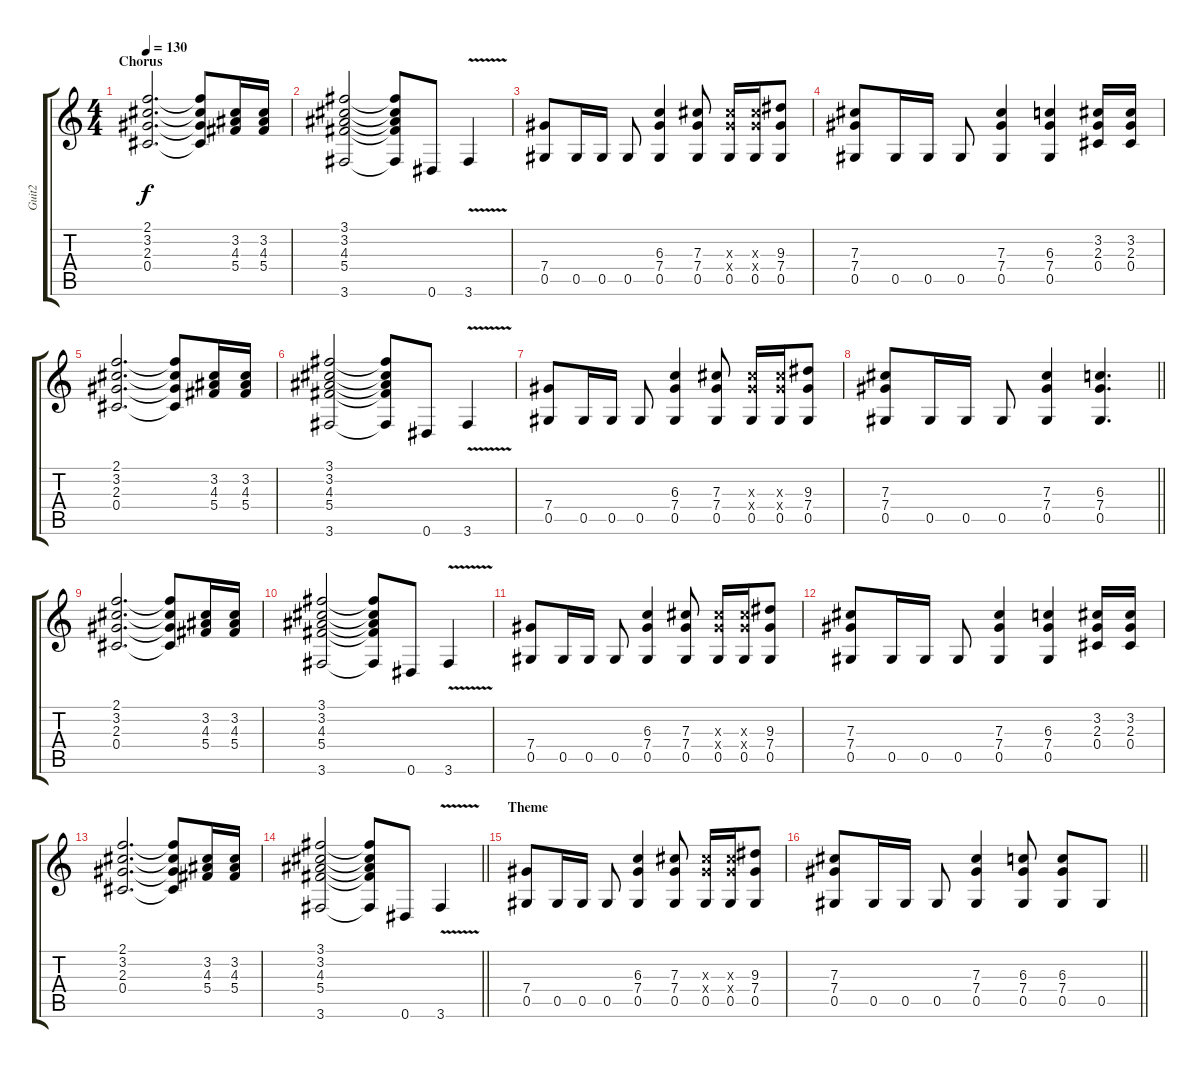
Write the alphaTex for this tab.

\track ("Guit2" "Guit2") {instrument overdrivenguitar}
\staff {score tabs}
\tuning (Eb4 Bb3 Gb3 Db3 Ab2 Eb2) {hide}
\ts (4 4)
\section ("" "Chorus")
\tempo 130
\clef g2
\ks c
(2.1 3.2 2.3 0.4).2{d dy f} (2.1{t} 3.2{t} 2.3{t} 0.4{t}).8 (3.2 4.3 5.4).16 (3.2 4.3 5.4).16 |
(3.1 3.2 4.3 5.4 3.6).2 (3.1{t} 3.2{t} 4.3{t} 5.4{t} 3.6{t}).8 0.6.8 3.6{v}.4 |
(7.4 0.5).8 0.5.16 0.5.16 0.5.8 (6.3 7.4 0.5).4 (7.3 7.4 0.5).8 (7.3{x} 7.4{x} 0.5).16 (7.3{x} 7.4{x} 0.5).16 (9.3 7.4 0.5).8 |
(7.3 7.4 0.5).8 0.5.16 0.5.16 0.5.8 (7.3 7.4 0.5).4 (6.3 7.4 0.5).4 (3.2 2.3 0.4).16 (3.2 2.3 0.4).16 |
(2.1 3.2 2.3 0.4).2{d} (2.1{t} 3.2{t} 2.3{t} 0.4{t}).8 (3.2 4.3 5.4).16 (3.2 4.3 5.4).16 |
(3.1 3.2 4.3 5.4 3.6).2 (3.1{t} 3.2{t} 4.3{t} 5.4{t} 3.6{t}).8 0.6.8 3.6{v}.4 |
(7.4 0.5).8 0.5.16 0.5.16 0.5.8 (6.3 7.4 0.5).4 (7.3 7.4 0.5).8 (7.3{x} 7.4{x} 0.5).16 (7.3{x} 7.4{x} 0.5).16 (9.3 7.4 0.5).8 |
\barLineRight lightlight
(7.3 7.4 0.5).8 0.5.16 0.5.16 0.5.8 (7.3 7.4 0.5).4 (6.3 7.4 0.5).4{d} |
(2.1 3.2 2.3 0.4).2{d} (2.1{t} 3.2{t} 2.3{t} 0.4{t}).8 (3.2 4.3 5.4).16 (3.2 4.3 5.4).16 |
(3.1 3.2 4.3 5.4 3.6).2 (3.1{t} 3.2{t} 4.3{t} 5.4{t} 3.6{t}).8 0.6.8 3.6{v}.4 |
(7.4 0.5).8 0.5.16 0.5.16 0.5.8 (6.3 7.4 0.5).4 (7.3 7.4 0.5).8 (7.3{x} 7.4{x} 0.5).16 (7.3{x} 7.4{x} 0.5).16 (9.3 7.4 0.5).8 |
(7.3 7.4 0.5).8 0.5.16 0.5.16 0.5.8 (7.3 7.4 0.5).4 (6.3 7.4 0.5).4 (3.2 2.3 0.4).16 (3.2 2.3 0.4).16 |
(2.1 3.2 2.3 0.4).2{d} (2.1{t} 3.2{t} 2.3{t} 0.4{t}).8 (3.2 4.3 5.4).16 (3.2 4.3 5.4).16 |
\barLineRight lightlight
(3.1 3.2 4.3 5.4 3.6).2 (3.1{t} 3.2{t} 4.3{t} 5.4{t} 3.6{t}).8 0.6.8 3.6{v}.4 |
\section ("" "Theme")
(7.4 0.5).8 0.5.16 0.5.16 0.5.8 (6.3 7.4 0.5).4 (7.3 7.4 0.5).8 (7.3{x} 7.4{x} 0.5).16 (7.3{x} 7.4{x} 0.5).16 (9.3 7.4 0.5).8 |
\barLineRight lightlight
(7.3 7.4 0.5).8 0.5.16 0.5.16 0.5.8 (7.3 7.4 0.5).4 (6.3 7.4 0.5).8 (6.3 7.4 0.5).8 0.5.8
